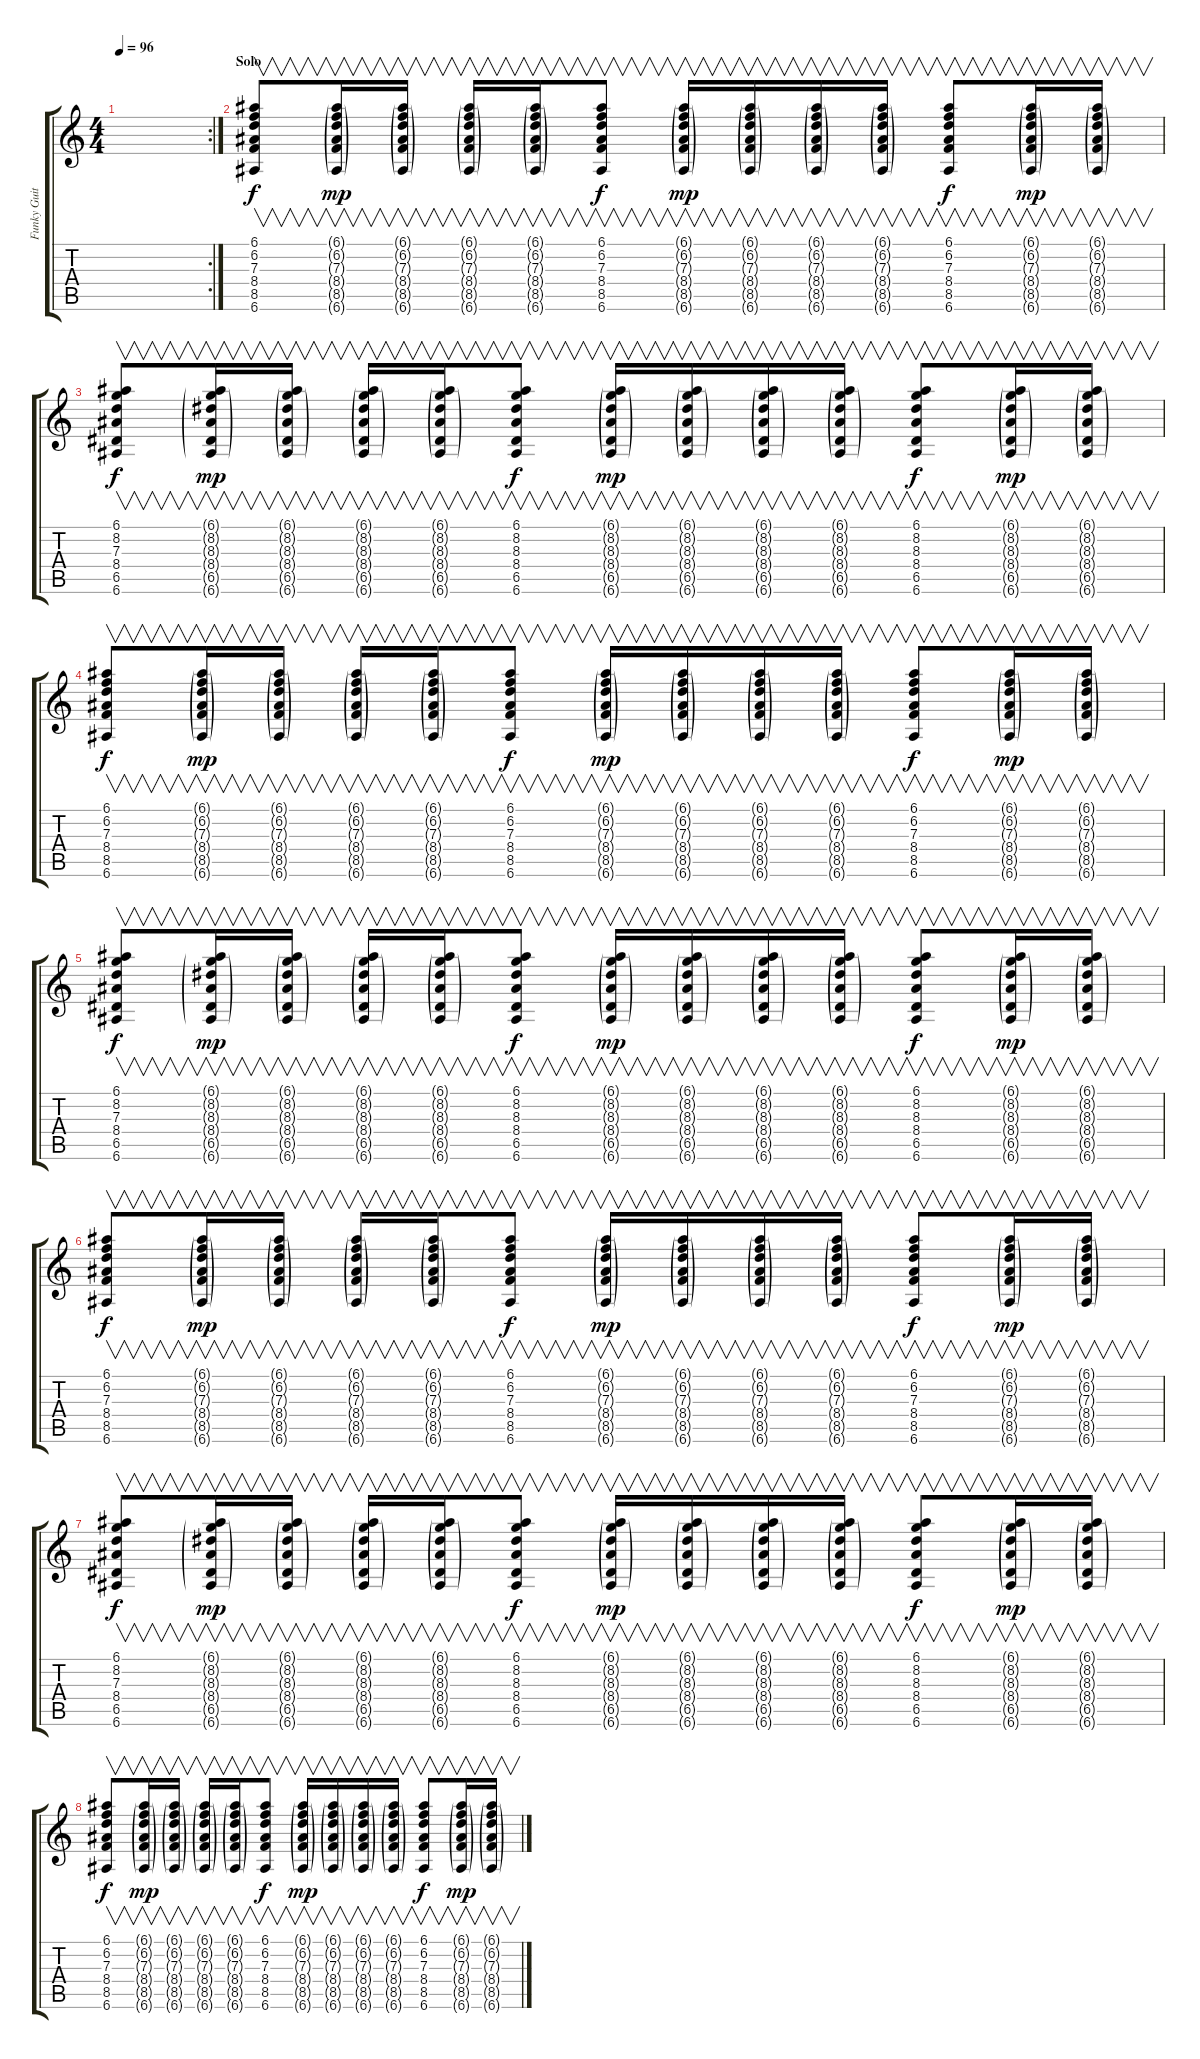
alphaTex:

\track ("Funky Guitar" "Funky Guit") {instrument overdrivenguitar}
\staff {score tabs}
\tuning (E4 B3 G3 D3 A2 E2) {hide}
\rc 2
\ts (4 4)
\tempo 96
\clef g2
\ks c
|
\section ("" "Solo")
(6.1 6.2 7.3 8.4 8.5 6.6).8{v dy f volume 5} (6.1{g} 6.2{g} 7.3{g} 8.4{g} 8.5{g} 6.6{g}).16{v dy mp} (6.1{g} 6.2{g} 7.3{g} 8.4{g} 8.5{g} 6.6{g}).16{v} (6.1{g} 6.2{g} 7.3{g} 8.4{g} 8.5{g} 6.6{g}).16{v} (6.1{g} 6.2{g} 7.3{g} 8.4{g} 8.5{g} 6.6{g}).16{v} (6.1 6.2 7.3 8.4 8.5 6.6).8{v dy f} (6.1{g} 6.2{g} 7.3{g} 8.4{g} 8.5{g} 6.6{g}).16{v dy mp} (6.1{g} 6.2{g} 7.3{g} 8.4{g} 8.5{g} 6.6{g}).16{v} (6.1{g} 6.2{g} 7.3{g} 8.4{g} 8.5{g} 6.6{g}).16{v} (6.1{g} 6.2{g} 7.3{g} 8.4{g} 8.5{g} 6.6{g}).16{v} (6.1 6.2 7.3 8.4 8.5 6.6).8{v dy f} (6.1{g} 6.2{g} 7.3{g} 8.4{g} 8.5{g} 6.6{g}).16{v dy mp} (6.1{g} 6.2{g} 7.3{g} 8.4{g} 8.5{g} 6.6{g}).16{v} |
(6.1 8.2 7.3 8.4 6.5 6.6).8{v dy f} (6.1{g} 8.2{g} 8.3{g} 8.4{g} 6.5{g} 6.6{g}).16{v dy mp} (6.1{g} 8.2{g} 8.3{g} 8.4{g} 6.5{g} 6.6{g}).16{v} (6.1{g} 8.2{g} 8.3{g} 8.4{g} 6.5{g} 6.6{g}).16{v} (6.1{g} 8.2{g} 8.3{g} 8.4{g} 6.5{g} 6.6{g}).16{v} (6.1 8.2 8.3 8.4 6.5 6.6).8{v dy f} (6.1{g} 8.2{g} 8.3{g} 8.4{g} 6.5{g} 6.6{g}).16{v dy mp} (6.1{g} 8.2{g} 8.3{g} 8.4{g} 6.5{g} 6.6{g}).16{v} (6.1{g} 8.2{g} 8.3{g} 8.4{g} 6.5{g} 6.6{g}).16{v} (6.1{g} 8.2{g} 8.3{g} 8.4{g} 6.5{g} 6.6{g}).16{v} (6.1 8.2 8.3 8.4 6.5 6.6).8{v dy f} (6.1{g} 8.2{g} 8.3{g} 8.4{g} 6.5{g} 6.6{g}).16{v dy mp} (6.1{g} 8.2{g} 8.3{g} 8.4{g} 6.5{g} 6.6{g}).16{v} |
(6.1 6.2 7.3 8.4 8.5 6.6).8{v dy f} (6.1{g} 6.2{g} 7.3{g} 8.4{g} 8.5{g} 6.6{g}).16{v dy mp} (6.1{g} 6.2{g} 7.3{g} 8.4{g} 8.5{g} 6.6{g}).16{v} (6.1{g} 6.2{g} 7.3{g} 8.4{g} 8.5{g} 6.6{g}).16{v} (6.1{g} 6.2{g} 7.3{g} 8.4{g} 8.5{g} 6.6{g}).16{v} (6.1 6.2 7.3 8.4 8.5 6.6).8{v dy f} (6.1{g} 6.2{g} 7.3{g} 8.4{g} 8.5{g} 6.6{g}).16{v dy mp} (6.1{g} 6.2{g} 7.3{g} 8.4{g} 8.5{g} 6.6{g}).16{v} (6.1{g} 6.2{g} 7.3{g} 8.4{g} 8.5{g} 6.6{g}).16{v} (6.1{g} 6.2{g} 7.3{g} 8.4{g} 8.5{g} 6.6{g}).16{v} (6.1 6.2 7.3 8.4 8.5 6.6).8{v dy f} (6.1{g} 6.2{g} 7.3{g} 8.4{g} 8.5{g} 6.6{g}).16{v dy mp} (6.1{g} 6.2{g} 7.3{g} 8.4{g} 8.5{g} 6.6{g}).16{v} |
(6.1 8.2 7.3 8.4 6.5 6.6).8{v dy f} (6.1{g} 8.2{g} 8.3{g} 8.4{g} 6.5{g} 6.6{g}).16{v dy mp} (6.1{g} 8.2{g} 8.3{g} 8.4{g} 6.5{g} 6.6{g}).16{v} (6.1{g} 8.2{g} 8.3{g} 8.4{g} 6.5{g} 6.6{g}).16{v} (6.1{g} 8.2{g} 8.3{g} 8.4{g} 6.5{g} 6.6{g}).16{v} (6.1 8.2 8.3 8.4 6.5 6.6).8{v dy f} (6.1{g} 8.2{g} 8.3{g} 8.4{g} 6.5{g} 6.6{g}).16{v dy mp} (6.1{g} 8.2{g} 8.3{g} 8.4{g} 6.5{g} 6.6{g}).16{v} (6.1{g} 8.2{g} 8.3{g} 8.4{g} 6.5{g} 6.6{g}).16{v} (6.1{g} 8.2{g} 8.3{g} 8.4{g} 6.5{g} 6.6{g}).16{v} (6.1 8.2 8.3 8.4 6.5 6.6).8{v dy f} (6.1{g} 8.2{g} 8.3{g} 8.4{g} 6.5{g} 6.6{g}).16{v dy mp} (6.1{g} 8.2{g} 8.3{g} 8.4{g} 6.5{g} 6.6{g}).16{v} |
(6.1 6.2 7.3 8.4 8.5 6.6).8{v dy f} (6.1{g} 6.2{g} 7.3{g} 8.4{g} 8.5{g} 6.6{g}).16{v dy mp} (6.1{g} 6.2{g} 7.3{g} 8.4{g} 8.5{g} 6.6{g}).16{v} (6.1{g} 6.2{g} 7.3{g} 8.4{g} 8.5{g} 6.6{g}).16{v} (6.1{g} 6.2{g} 7.3{g} 8.4{g} 8.5{g} 6.6{g}).16{v} (6.1 6.2 7.3 8.4 8.5 6.6).8{v dy f} (6.1{g} 6.2{g} 7.3{g} 8.4{g} 8.5{g} 6.6{g}).16{v dy mp} (6.1{g} 6.2{g} 7.3{g} 8.4{g} 8.5{g} 6.6{g}).16{v} (6.1{g} 6.2{g} 7.3{g} 8.4{g} 8.5{g} 6.6{g}).16{v} (6.1{g} 6.2{g} 7.3{g} 8.4{g} 8.5{g} 6.6{g}).16{v} (6.1 6.2 7.3 8.4 8.5 6.6).8{v dy f} (6.1{g} 6.2{g} 7.3{g} 8.4{g} 8.5{g} 6.6{g}).16{v dy mp} (6.1{g} 6.2{g} 7.3{g} 8.4{g} 8.5{g} 6.6{g}).16{v} |
(6.1 8.2 7.3 8.4 6.5 6.6).8{v dy f} (6.1{g} 8.2{g} 8.3{g} 8.4{g} 6.5{g} 6.6{g}).16{v dy mp} (6.1{g} 8.2{g} 8.3{g} 8.4{g} 6.5{g} 6.6{g}).16{v} (6.1{g} 8.2{g} 8.3{g} 8.4{g} 6.5{g} 6.6{g}).16{v} (6.1{g} 8.2{g} 8.3{g} 8.4{g} 6.5{g} 6.6{g}).16{v} (6.1 8.2 8.3 8.4 6.5 6.6).8{v dy f} (6.1{g} 8.2{g} 8.3{g} 8.4{g} 6.5{g} 6.6{g}).16{v dy mp} (6.1{g} 8.2{g} 8.3{g} 8.4{g} 6.5{g} 6.6{g}).16{v} (6.1{g} 8.2{g} 8.3{g} 8.4{g} 6.5{g} 6.6{g}).16{v} (6.1{g} 8.2{g} 8.3{g} 8.4{g} 6.5{g} 6.6{g}).16{v} (6.1 8.2 8.3 8.4 6.5 6.6).8{v dy f} (6.1{g} 8.2{g} 8.3{g} 8.4{g} 6.5{g} 6.6{g}).16{v dy mp} (6.1{g} 8.2{g} 8.3{g} 8.4{g} 6.5{g} 6.6{g}).16{v} |
(6.1 6.2 7.3 8.4 8.5 6.6).8{v dy f} (6.1{g} 6.2{g} 7.3{g} 8.4{g} 8.5{g} 6.6{g}).16{v dy mp} (6.1{g} 6.2{g} 7.3{g} 8.4{g} 8.5{g} 6.6{g}).16{v} (6.1{g} 6.2{g} 7.3{g} 8.4{g} 8.5{g} 6.6{g}).16{v} (6.1{g} 6.2{g} 7.3{g} 8.4{g} 8.5{g} 6.6{g}).16{v} (6.1 6.2 7.3 8.4 8.5 6.6).8{v dy f} (6.1{g} 6.2{g} 7.3{g} 8.4{g} 8.5{g} 6.6{g}).16{v dy mp} (6.1{g} 6.2{g} 7.3{g} 8.4{g} 8.5{g} 6.6{g}).16{v} (6.1{g} 6.2{g} 7.3{g} 8.4{g} 8.5{g} 6.6{g}).16{v} (6.1{g} 6.2{g} 7.3{g} 8.4{g} 8.5{g} 6.6{g}).16{v} (6.1 6.2 7.3 8.4 8.5 6.6).8{v dy f} (6.1{g} 6.2{g} 7.3{g} 8.4{g} 8.5{g} 6.6{g}).16{v dy mp} (6.1{g} 6.2{g} 7.3{g} 8.4{g} 8.5{g} 6.6{g}).16{v}
